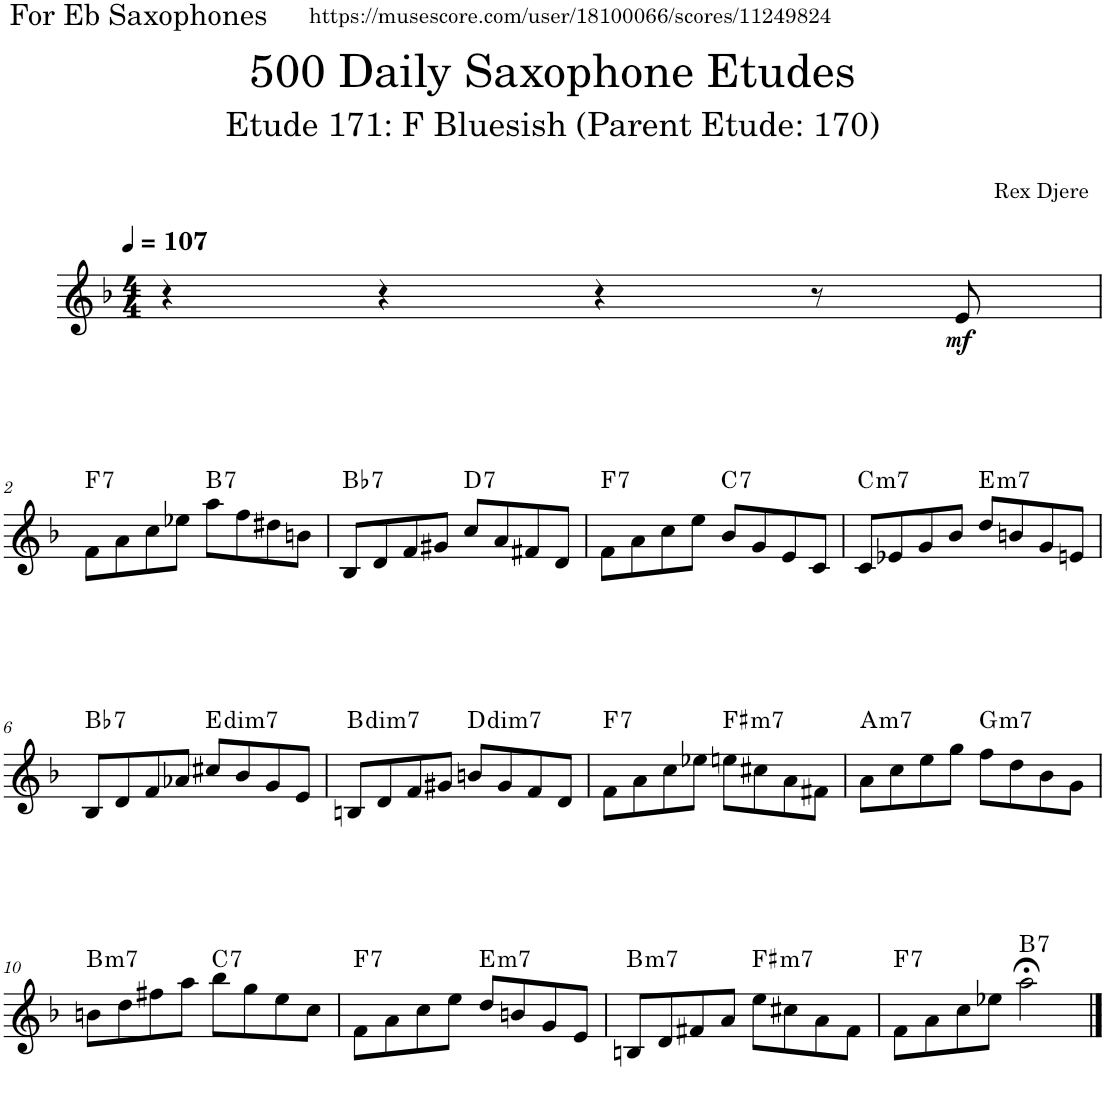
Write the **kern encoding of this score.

**kern	**dynam	**harte
*part1	*part1	*part1
*staff1	*staff1	*
*I"Alto Saxophone	*	*
*I'A. Sax.	*	*
*clefG2	*	*
*Trd5c9	*	*
*k[b-]	*	*
*M4/4	*	*
*MM107	*	*
=1	=1	=1
4r	.	.
4r	.	.
4r	.	.
8r	.	.
!	!LO:DY:b	!
8e/	mf	.
!!LO:LB:g=z
=2	=2	=2
!	!	!LO:H:kt=7
8f\L	.	F:7
8a\	.	.
8cc\	.	.
8ee-X\J	.	.
!	!	!LO:H:kt=7
8aa\L	.	B:7
8ff\	.	.
8dd#X\	.	.
8bn\J	.	.
=3	=3	=3
!	!	!LO:H:kt=7
8B-/L	.	Bb:7
8d/	.	.
8f/	.	.
8g#X/J	.	.
!	!	!LO:H:kt=7
8cc/L	.	D:7
8a/	.	.
8f#X/	.	.
8d/J	.	.
=4	=4	=4
!	!	!LO:H:kt=7
8f\L	.	F:7
8a\	.	.
8cc\	.	.
8ee\J	.	.
!	!	!LO:H:kt=7
8b-/L	.	C:7
8g/	.	.
8e/	.	.
8c/J	.	.
=5	=5	=5
!	!	!LO:H:kt=m7
8c/L	.	C:min7
8e-X/	.	.
8g/	.	.
8b-/J	.	.
!	!	!LO:H:kt=m7
8dd/L	.	E:min7
8bn/	.	.
8g/	.	.
8en/J	.	.
!!LO:LB:g=z
=6	=6	=6
!	!	!LO:H:kt=7
8B-/L	.	Bb:7
8d/	.	.
8f/	.	.
8a-X/J	.	.
!	!	!LO:H:kt=dim7
8cc#X/L	.	E:dim7
8b-/	.	.
8g/	.	.
8e/J	.	.
=7	=7	=7
!	!	!LO:H:kt=dim7
8Bn/L	.	B:dim7
8d/	.	.
8f/	.	.
8g#X/J	.	.
!	!	!LO:H:kt=dim7
8bn/L	.	D:dim7
8g#/	.	.
8f/	.	.
8d/J	.	.
=8	=8	=8
!	!	!LO:H:kt=7
8f\L	.	F:7
8a\	.	.
8cc\	.	.
8ee-X\J	.	.
!	!	!LO:H:kt=m7
8een\L	.	F#:min7
8cc#X\	.	.
8a\	.	.
8f#X\J	.	.
=9	=9	=9
!	!	!LO:H:kt=m7
8a\L	.	A:min7
8cc\	.	.
8ee\	.	.
8gg\J	.	.
!	!	!LO:H:kt=m7
8ff\L	.	G:min7
8dd\	.	.
8b-\	.	.
8g\J	.	.
!!LO:LB:g=z
=10	=10	=10
!	!	!LO:H:kt=m7
8bn\L	.	B:min7
8dd\	.	.
8ff#X\	.	.
8aa\J	.	.
!	!	!LO:H:kt=7
8bb-\L	.	C:7
8gg\	.	.
8ee\	.	.
8cc\J	.	.
=11	=11	=11
!	!	!LO:H:kt=7
8f\L	.	F:7
8a\	.	.
8cc\	.	.
8ee\J	.	.
!	!	!LO:H:kt=m7
8dd/L	.	E:min7
8bn/	.	.
8g/	.	.
8e/J	.	.
=12	=12	=12
!	!	!LO:H:kt=m7
8Bn/L	.	B:min7
8d/	.	.
8f#X/	.	.
8a/J	.	.
!	!	!LO:H:kt=m7
8ee\L	.	F#:min7
8cc#X\	.	.
8a\	.	.
8f#\J	.	.
=13	=13	=13
!	!	!LO:H:kt=7
8f\L	.	F:7
8a\	.	.
8cc\	.	.
8ee-X\J	.	.
!	!	!LO:H:kt=7
2aa;<\	.	B:7
==	==	==
*-	*-	*-
